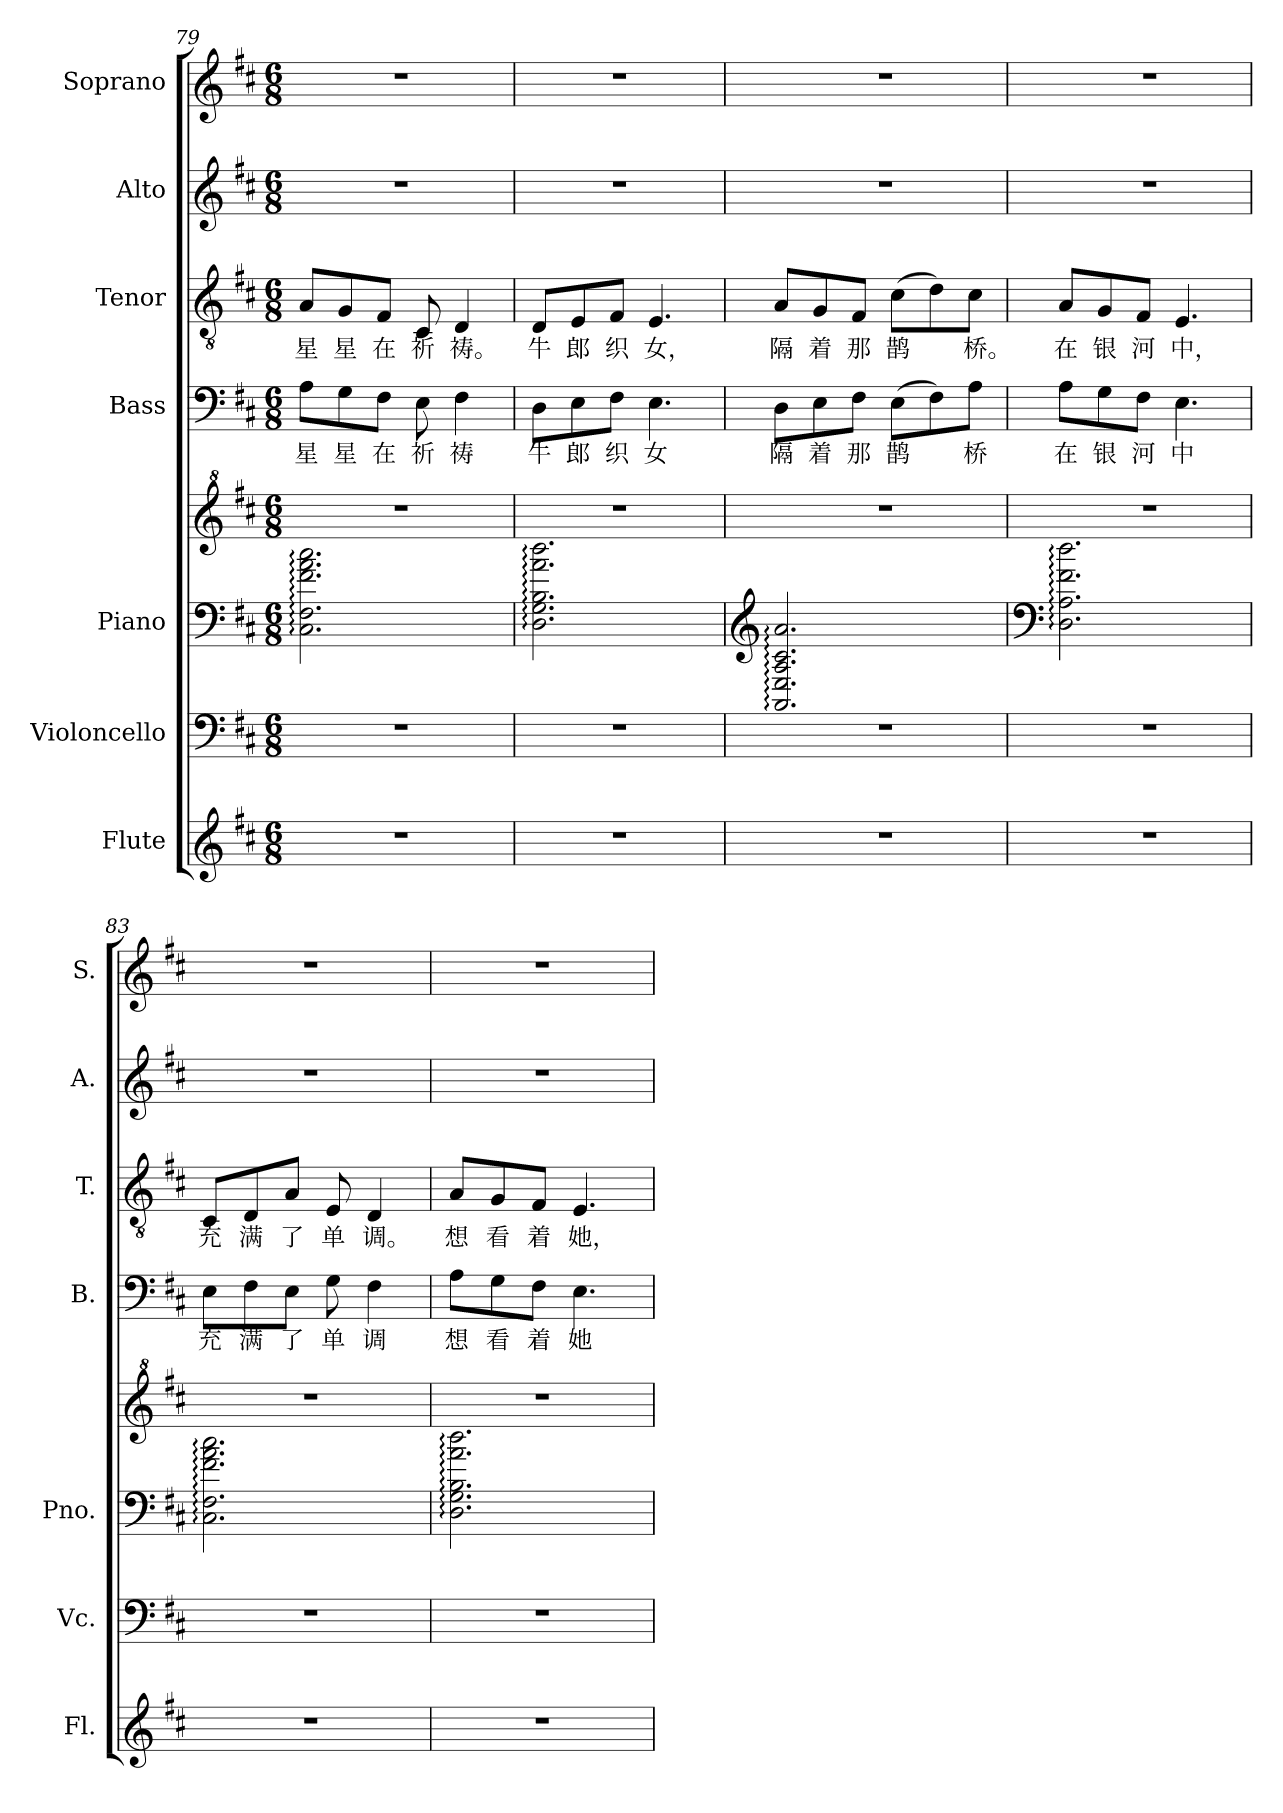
**kern	**kern	**kern	**kern	**kern	**text	**kern	**text	**kern	**kern
*part7	*part6	*part5	*part5	*part4	*part4	*part3	*part3	*part2	*part1
*staff8	*staff7	*staff6	*staff5	*staff4	*staff4	*staff3	*staff3	*staff2	*staff1
*I"Flute	*I"Violoncello	*I"Piano	*	*I"Bass	*	*I"Tenor	*	*I"Alto	*I"Soprano
*I'Fl.	*I'Vc.	*I'Pno.	*	*I'B.	*	*I'T.	*	*I'A.	*I'S.
*clefG2	*clefF4	*clefF4	*clefG^2	*clefF4	*	*clefGv2	*	*clefG2	*clefG2
*k[f#c#]	*k[f#c#]	*k[f#c#]	*k[f#c#]	*k[f#c#]	*	*k[f#c#]	*	*k[f#c#]	*k[f#c#]
*M6/8	*M6/8	*M6/8	*M6/8	*M6/8	*	*M6/8	*	*M6/8	*M6/8
=79	=79	=79	=79	=79	=79	=79	=79	=79	=79
!	!	!	!	!	!LO:LY:b	!	!LO:LY:b	!	!
2.r	2.r	2.C#\: 2.F#\: 2.f#\: 2.a\: 2.cc#\:	2.r	8A\L	星	8A/L	星	2.r	2.r
!	!	!	!	!	!LO:LY:b	!	!LO:LY:b	!	!
.	.	.	.	8G\	星	8G/	星	.	.
!	!	!	!	!	!LO:LY:b	!	!LO:LY:b	!	!
.	.	.	.	8F#\J	在	8F#/J	在	.	.
!	!	!	!	!	!LO:LY:b	!	!LO:LY:b	!	!
.	.	.	.	8E\	祈	8C#/	祈	.	.
!	!	!	!	!	!LO:LY:b	!	!LO:LY:b	!	!
.	.	.	.	4F#\	祷	4D/	祷。	.	.
=80	=80	=80	=80	=80	=80	=80	=80	=80	=80
!	!	!	!	!	!LO:LY:b	!	!LO:LY:b	!	!
2.r	2.r	2.D\: 2.G\: 2.B\: 2.a\: 2.dd\:	2.r	8D\L	牛	8D/L	牛	2.r	2.r
!	!	!	!	!	!LO:LY:b	!	!LO:LY:b	!	!
.	.	.	.	8E\	郎	8E/	郎	.	.
!	!	!	!	!	!LO:LY:b	!	!LO:LY:b	!	!
.	.	.	.	8F#\J	织	8F#/J	织	.	.
!	!	!	!	!	!LO:LY:b	!	!LO:LY:b	!	!
.	.	.	.	4.E\	女	4.E/	女，	.	.
=81	=81	=81	=81	=81	=81	=81	=81	=81	=81
*	*	*clefG2	*	*	*	*	*	*	*
!	!	!	!	!	!LO:LY:b	!	!LO:LY:b	!	!
2.r	2.r	2.AA/: 2.E/: 2.A/: 2.c#/: 2.a/:	2.r	8D\L	隔	8A/L	隔	2.r	2.r
!	!	!	!	!	!LO:LY:b	!	!LO:LY:b	!	!
.	.	.	.	8E\	着	8G/	着	.	.
!	!	!	!	!	!LO:LY:b	!	!LO:LY:b	!	!
.	.	.	.	8F#\J	那	8F#/J	那	.	.
!	!	!	!	!	!LO:LY:b	!	!LO:LY:b	!	!
.	.	.	.	(>8E\L	鹊	(>8c#\L	鹊	.	.
.	.	.	.	8F#\)	.	8d\)	.	.	.
!	!	!	!	!	!LO:LY:b	!	!LO:LY:b	!	!
.	.	.	.	8A\J	桥	8c#\J	桥。	.	.
!!LO:LB:g=z
=82	=82	=82	=82	=82	=82	=82	=82	=82	=82
*	*	*clefF4	*	*	*	*	*	*	*
!	!	!	!	!	!LO:LY:b	!	!LO:LY:b	!	!
2.r	2.r	2.D\: 2.A\: 2.f#\: 2.dd\:	2.r	8A\L	在	8A/L	在	2.r	2.r
!	!	!	!	!	!LO:LY:b	!	!LO:LY:b	!	!
.	.	.	.	8G\	银	8G/	银	.	.
!	!	!	!	!	!LO:LY:b	!	!LO:LY:b	!	!
.	.	.	.	8F#\J	河	8F#/J	河	.	.
!	!	!	!	!	!LO:LY:b	!	!LO:LY:b	!	!
.	.	.	.	4.E\	中	4.E/	中，	.	.
=83	=83	=83	=83	=83	=83	=83	=83	=83	=83
!	!	!	!	!	!LO:LY:b	!	!LO:LY:b	!	!
2.r	2.r	2.C#\: 2.F#\: 2.f#\: 2.a\: 2.cc#\:	2.r	8E\L	充	8C#/L	充	2.r	2.r
!	!	!	!	!	!LO:LY:b	!	!LO:LY:b	!	!
.	.	.	.	8F#\	满	8D/	满	.	.
!	!	!	!	!	!LO:LY:b	!	!LO:LY:b	!	!
.	.	.	.	8E\J	了	8A/J	了	.	.
!	!	!	!	!	!LO:LY:b	!	!LO:LY:b	!	!
.	.	.	.	8G\	单	8E/	单	.	.
!	!	!	!	!	!LO:LY:b	!	!LO:LY:b	!	!
.	.	.	.	4F#\	调	4D/	调。	.	.
=84	=84	=84	=84	=84	=84	=84	=84	=84	=84
!	!	!	!	!	!LO:LY:b	!	!LO:LY:b	!	!
2.r	2.r	2.D\: 2.G\: 2.B\: 2.a\: 2.dd\:	2.r	8A\L	想	8A/L	想	2.r	2.r
!	!	!	!	!	!LO:LY:b	!	!LO:LY:b	!	!
.	.	.	.	8G\	看	8G/	看	.	.
!	!	!	!	!	!LO:LY:b	!	!LO:LY:b	!	!
.	.	.	.	8F#\J	着	8F#/J	着	.	.
!	!	!	!	!	!LO:LY:b	!	!LO:LY:b	!	!
.	.	.	.	4.E\	她	4.E/	她，	.	.
=	=	=	=	=	=	=	=	=	=
*-	*-	*-	*-	*-	*-	*-	*-	*-	*-
